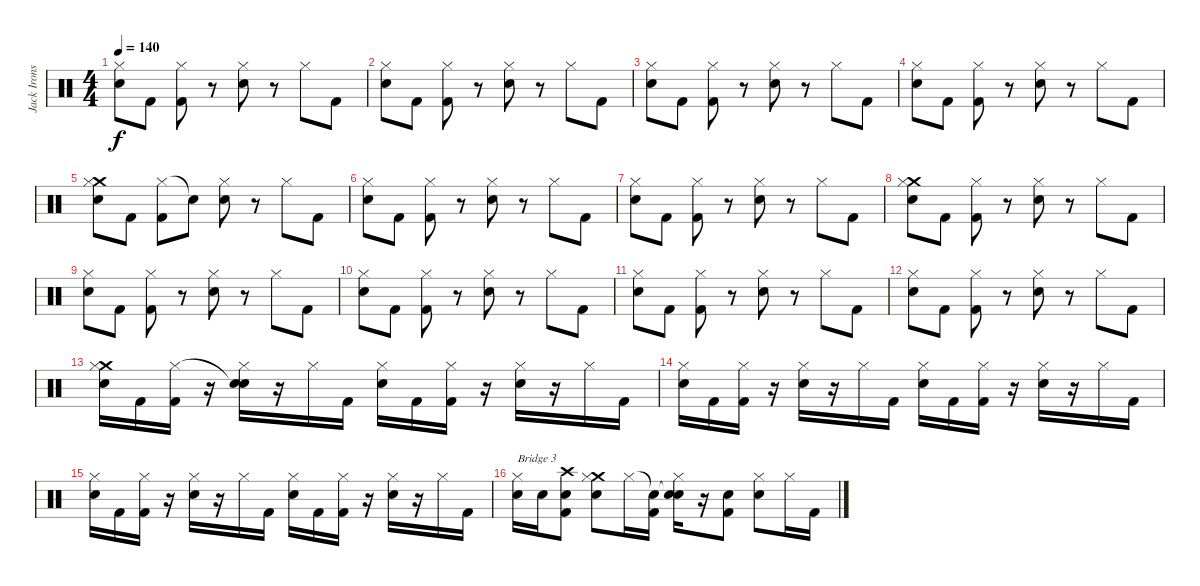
\track ("Jack Irons" "Jack Irons") {instrument percussion}
\staff {score}
\articulation defaults
\ts (4 4)
\tempo 140
\clef neutral
\ks c
("Hi-Hat (closed)" "Snare (hit) 2").8{dy f} "Kick (hit) 2".8 ("Hi-Hat (closed)" "Kick (hit) 2").8 r.8 ("Hi-Hat (closed)" "Snare (hit) 2").8 r.8 "Hi-Hat (closed)".8 "Kick (hit) 2".8 |
("Hi-Hat (closed)" "Snare (hit) 2").8 "Kick (hit) 2".8 ("Hi-Hat (closed)" "Kick (hit) 2").8 r.8 ("Hi-Hat (closed)" "Snare (hit) 2").8 r.8 "Hi-Hat (closed)".8 "Kick (hit) 2".8 |
("Hi-Hat (closed)" "Snare (hit) 2").8 "Kick (hit) 2".8 ("Hi-Hat (closed)" "Kick (hit) 2").8 r.8 ("Hi-Hat (closed)" "Snare (hit) 2").8 r.8 "Hi-Hat (closed)".8 "Kick (hit) 2".8 |
("Hi-Hat (closed)" "Snare (hit) 2").8 "Kick (hit) 2".8 ("Hi-Hat (closed)" "Kick (hit) 2").8 r.8 ("Hi-Hat (closed)" "Snare (hit) 2").8 r.8 "Hi-Hat (closed)".8 "Kick (hit) 2".8 |
("Crash medium (hit)" "Hi-Hat (closed)" "Snare (hit) 2").8 "Kick (hit) 2".8 ("Hi-Hat (closed)" "Kick (hit) 2").8 "Snare (hit)"{t}.8 ("Hi-Hat (closed)" "Snare (hit) 2").8 r.8 "Hi-Hat (closed)".8 "Kick (hit) 2".8 |
("Hi-Hat (closed)" "Snare (hit) 2").8 "Kick (hit) 2".8 ("Hi-Hat (closed)" "Kick (hit) 2").8 r.8 ("Hi-Hat (closed)" "Snare (hit) 2").8 r.8 "Hi-Hat (closed)".8 "Kick (hit) 2".8 |
("Hi-Hat (closed)" "Snare (hit) 2").8 "Kick (hit) 2".8 ("Hi-Hat (closed)" "Kick (hit) 2").8 r.8 ("Hi-Hat (closed)" "Snare (hit) 2").8 r.8 "Hi-Hat (closed)".8 "Kick (hit) 2".8 |
("Crash medium (hit)" "Hi-Hat (closed)" "Snare (hit) 2").8 "Kick (hit) 2".8 ("Hi-Hat (closed)" "Kick (hit) 2").8 r.8 ("Hi-Hat (closed)" "Snare (hit) 2").8 r.8 "Hi-Hat (closed)".8 "Kick (hit) 2".8 |
("Hi-Hat (closed)" "Snare (hit) 2").8 "Kick (hit) 2".8 ("Hi-Hat (closed)" "Kick (hit) 2").8 r.8 ("Hi-Hat (closed)" "Snare (hit) 2").8 r.8 "Hi-Hat (closed)".8 "Kick (hit) 2".8 |
("Hi-Hat (closed)" "Snare (hit) 2").8 "Kick (hit) 2".8 ("Hi-Hat (closed)" "Kick (hit) 2").8 r.8 ("Hi-Hat (closed)" "Snare (hit) 2").8 r.8 "Hi-Hat (closed)".8 "Kick (hit) 2".8 |
("Hi-Hat (closed)" "Snare (hit) 2").8 "Kick (hit) 2".8 ("Hi-Hat (closed)" "Kick (hit) 2").8 r.8 ("Hi-Hat (closed)" "Snare (hit) 2").8 r.8 "Hi-Hat (closed)".8 "Kick (hit) 2".8 |
("Hi-Hat (closed)" "Snare (hit) 2").8 "Kick (hit) 2".8 ("Hi-Hat (closed)" "Kick (hit) 2").8 r.8 ("Hi-Hat (closed)" "Snare (hit) 2").8 r.8 "Hi-Hat (closed)".8 "Kick (hit) 2".8 |
("Crash medium (hit)" "Hi-Hat (closed)" "Snare (hit) 2").16 "Kick (hit) 2".16 ("Hi-Hat (closed)" "Kick (hit) 2").16 r.16 ("Snare (hit)"{t} "Hi-Hat (closed)" "Snare (hit) 2").16 r.16 "Hi-Hat (closed)".16 "Kick (hit) 2".16 ("Hi-Hat (closed)" "Snare (hit) 2").16 "Kick (hit) 2".16 ("Hi-Hat (closed)" "Kick (hit) 2").16 r.16 ("Hi-Hat (closed)" "Snare (hit) 2").16 r.16 "Hi-Hat (closed)".16 "Kick (hit) 2".16 |
("Hi-Hat (closed)" "Snare (hit) 2").16 "Kick (hit) 2".16 ("Hi-Hat (closed)" "Kick (hit) 2").16 r.16 ("Hi-Hat (closed)" "Snare (hit) 2").16 r.16 "Hi-Hat (closed)".16 "Kick (hit) 2".16 ("Hi-Hat (closed)" "Snare (hit) 2").16 "Kick (hit) 2".16 ("Hi-Hat (closed)" "Kick (hit) 2").16 r.16 ("Hi-Hat (closed)" "Snare (hit) 2").16 r.16 "Hi-Hat (closed)".16 "Kick (hit) 2".16 |
("Hi-Hat (closed)" "Snare (hit) 2").16 "Kick (hit) 2".16 ("Hi-Hat (closed)" "Kick (hit) 2").16 r.16 ("Hi-Hat (closed)" "Snare (hit) 2").16 r.16 "Hi-Hat (closed)".16 "Kick (hit) 2".16 ("Hi-Hat (closed)" "Snare (hit) 2").16 "Kick (hit) 2".16 ("Hi-Hat (closed)" "Kick (hit) 2").16 r.16 ("Hi-Hat (closed)" "Snare (hit) 2").16 r.16 "Hi-Hat (closed)".16 "Kick (hit) 2".16 |
("Hi-Hat (closed)" "Snare (hit) 2").16{txt "Bridge 3"} "Snare (hit) 2".16 ("Crash high (hit)" "Snare (hit) 2" "Kick (hit) 2").8 ("Crash medium (hit)" "Hi-Hat (closed)" "Snare (hit) 2").8 "Hi-Hat (closed)".16 ("Snare (hit)"{t} "Kick (hit) 2").16 ("Snare (hit)"{t} "Hi-Hat (closed)" "Snare (hit) 2").16 r.16 ("Snare (hit) 2" "Kick (hit) 2").8 ("Hi-Hat (closed)" "Snare (hit) 2").8 "Hi-Hat (closed)".16 "Kick (hit) 2".16
